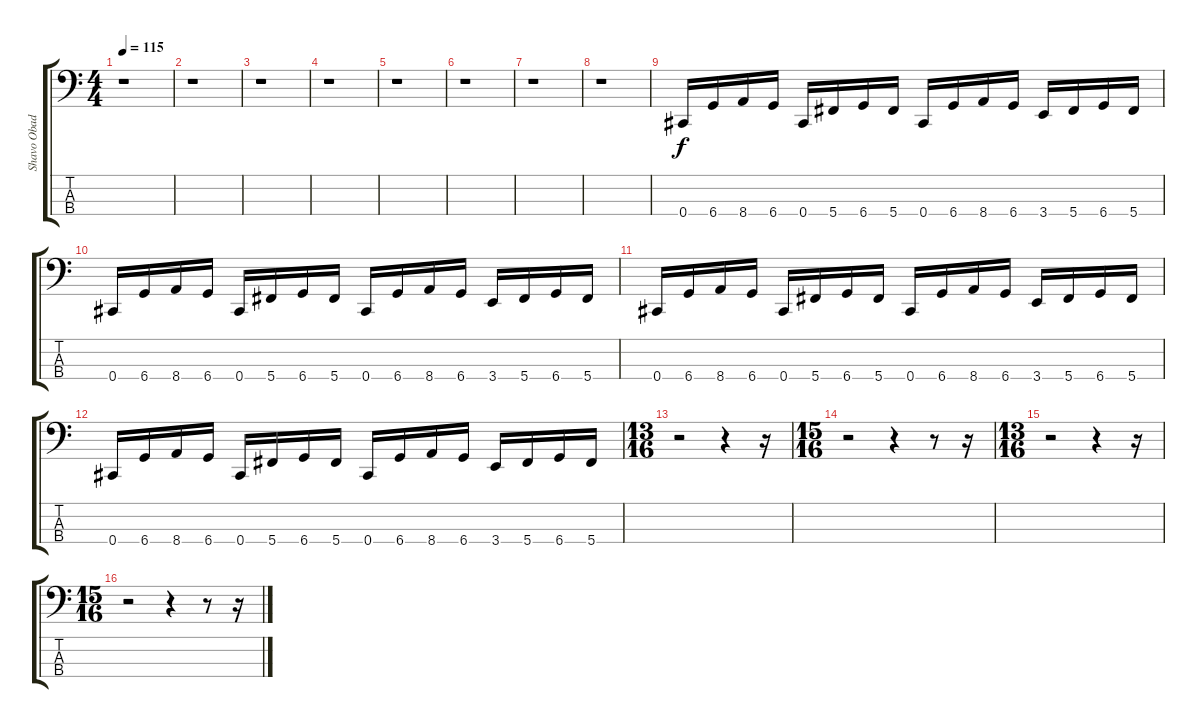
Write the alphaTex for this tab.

\track ("Shavo Obadjian" "Shavo Obad") {instrument electricbasspick}
\staff {score tabs}
\tuning (Gb2 Db2 Ab1 Db1) {hide}
\ts (4 4)
\tempo 115
\clef f4
\ks c
r.1{dy f instrument electricbasspick} |
r.1 |
r.1 |
r.1 |
r.1 |
r.1 |
r.1 |
r.1 |
0.4.16 6.4.16 8.4.16 6.4.16 0.4.16 5.4.16 6.4.16 5.4.16 0.4.16 6.4.16 8.4.16 6.4.16 3.4.16 5.4.16 6.4.16 5.4.16 |
0.4.16 6.4.16 8.4.16 6.4.16 0.4.16 5.4.16 6.4.16 5.4.16 0.4.16 6.4.16 8.4.16 6.4.16 3.4.16 5.4.16 6.4.16 5.4.16 |
0.4.16 6.4.16 8.4.16 6.4.16 0.4.16 5.4.16 6.4.16 5.4.16 0.4.16 6.4.16 8.4.16 6.4.16 3.4.16 5.4.16 6.4.16 5.4.16 |
0.4.16 6.4.16 8.4.16 6.4.16 0.4.16 5.4.16 6.4.16 5.4.16 0.4.16 6.4.16 8.4.16 6.4.16 3.4.16 5.4.16 6.4.16 5.4.16 |
\ts (13 16)
r.2 r.4 r.16 |
\ts (15 16)
r.2 r.4 r.8 r.16 |
\ts (13 16)
r.2 r.4 r.16 |
\ts (15 16)
r.2 r.4 r.8 r.16
